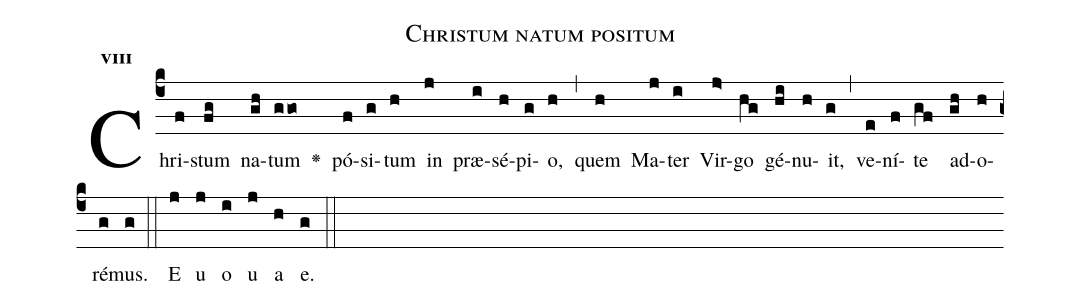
name:Christum natum positum;
office-part:Antiphona;
mode:8;
%%
initial-style: 1;
name: Christum natum
book: Antiphonae & Responsoria/Tomus I, p. 85;
occasion: In Nativitate Domini;
office-part: Sexta Ant 1;
user-notes: ;
commentary: ;
annotation: 8g;
centering-scheme: english;
fontsize: 12;
font: OFLSortsMillGoudy;
height: 11;
width: 4.5;
%%
(c4)Chri(f)stum(fg) na(gh)tum(ggo) <v>\greheightstar</v>() pó(f)si(g)tum(h) in(j) præ(i)sé(h)pi(g)o,(h) (,) quem(h) Ma(j)ter(i) Vir(j>)go(hg) gé(hi)nu(h)it,(g) (,) ve(e)ní(f)te(gf) ad(gh)o(h)ré(g)mus.(g) (::)
E(j) u(j) o(i) u(j) a(h) e.(g) (::)
